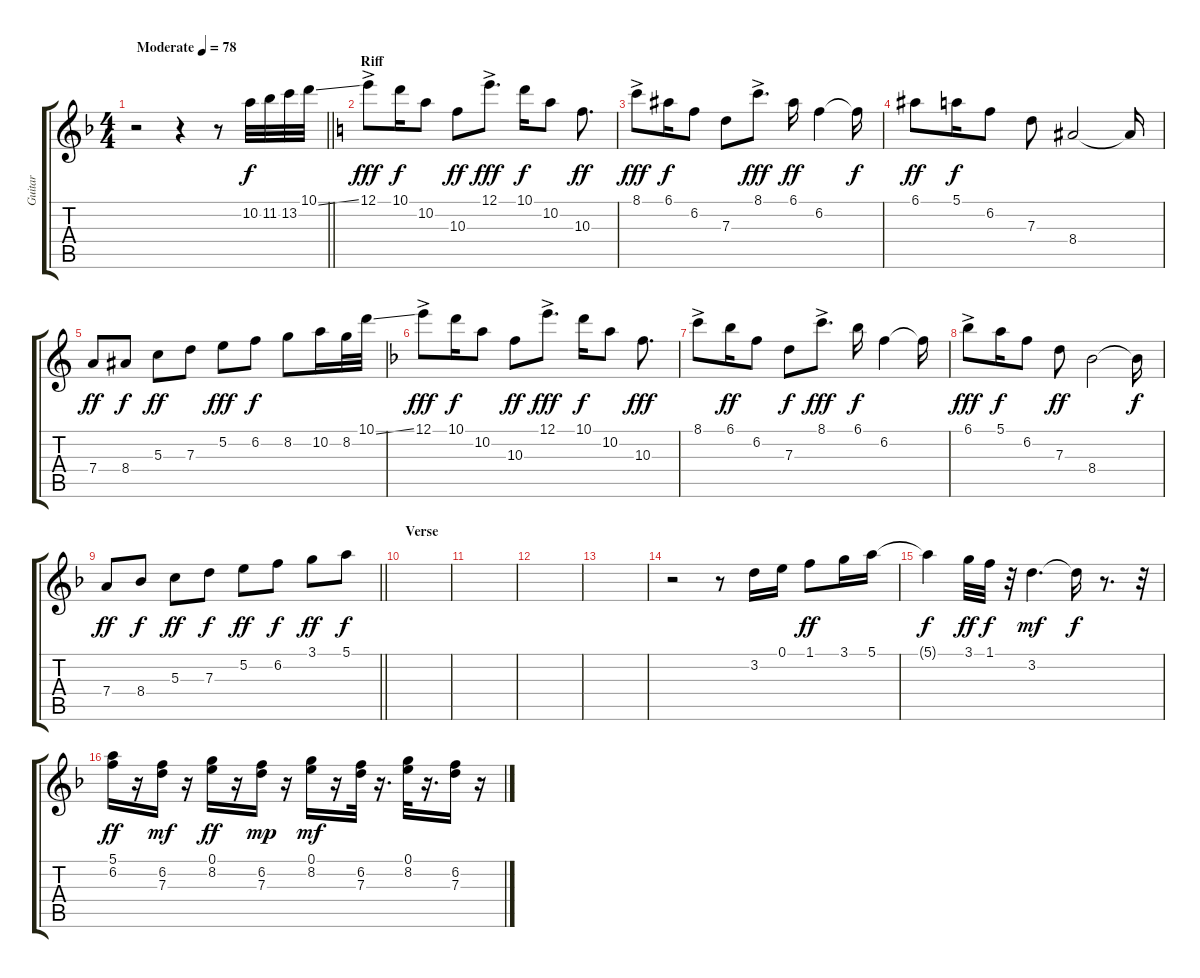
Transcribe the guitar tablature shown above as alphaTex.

\track ("Guitar" "Guitar") {instrument distortionguitar}
\staff {score tabs}
\tuning (E4 B3 G3 D3 A2 D2) {hide}
\ts (4 4)
\tempo (78 "Moderate")
\clef g2
\barLineRight lightlight
\ks f
r.2{dy f instrument distortionguitar} r.4 r.8 10.2.32 11.2.32 13.2.32 10.1{ss}.32 |
\section ("" "Riff")
\ks c
12.1{ac}.8{dy fff} 10.1.16{dy f} 10.2.8 10.3.8{dy ff} 12.1{ac}.8{d dy fff} 10.1.16{dy f} 10.2.8 10.3.8{d dy ff} |
8.1{ac}.8{dy fff} 6.1.16{dy f} 6.2.8 7.3.8 8.1{ac}.8{d dy fff} 6.1.16{dy ff} 6.2.4 6.2{t}.16{dy f} |
6.1.8{dy ff} 5.1.16{dy f} 6.2.8 7.3.8 8.4.2 8.4{t}.16 |
7.4.8{dy ff} 8.4.8{dy f} 5.3.8{dy ff} 7.3.8 5.2.8{dy fff} 6.2.8{dy f} 8.2.8 10.2.16 8.2.32 10.1{ss}.32 |
\ks f
12.1{ac}.8{dy fff} 10.1.16{dy f} 10.2.8 10.3.8{dy ff} 12.1{ac}.8{d dy fff} 10.1.16{dy f} 10.2.8 10.3.8{d dy fff} |
8.1{ac}.8 6.1.16{dy ff} 6.2.8 7.3.8{dy f} 8.1{ac}.8{d dy fff} 6.1.16{dy f} 6.2.4 6.2{t}.16 |
6.1{ac}.8{dy fff} 5.1.16{dy f} 6.2.8 7.3.8{dy ff} 8.4.2 8.4{t}.16{dy f} |
\barLineRight lightlight
7.4.8{dy ff} 8.4.8{dy f} 5.3.8{dy ff} 7.3.8{dy f} 5.2.8{dy ff} 6.2.8{dy f} 3.1.8{dy ff} 5.1.8{dy f} |
\section ("" "Verse")
|
|
|
|
r.2 r.8 3.2.16 0.1.16 1.1.8{dy ff} 3.1.16 5.1.16 |
5.1{t}.4{dy f} 3.1.32{dy ff} 1.1.32{dy f} r.32 3.2.4{d dy mf} 3.2{t}.16{dy f} r.8{d} r.32 |
(5.1 6.2).16{dy ff} r.16 (6.2 7.3).16{dy mf} r.16 (0.1 8.2).16{dy ff} r.16 (6.2 7.3).16{dy mp} r.16 (0.1 8.2).16{dy mf} r.16 (6.2 7.3).32 r.16{d} (0.1 8.2).32 r.16{d} (6.2 7.3).16 r.16
